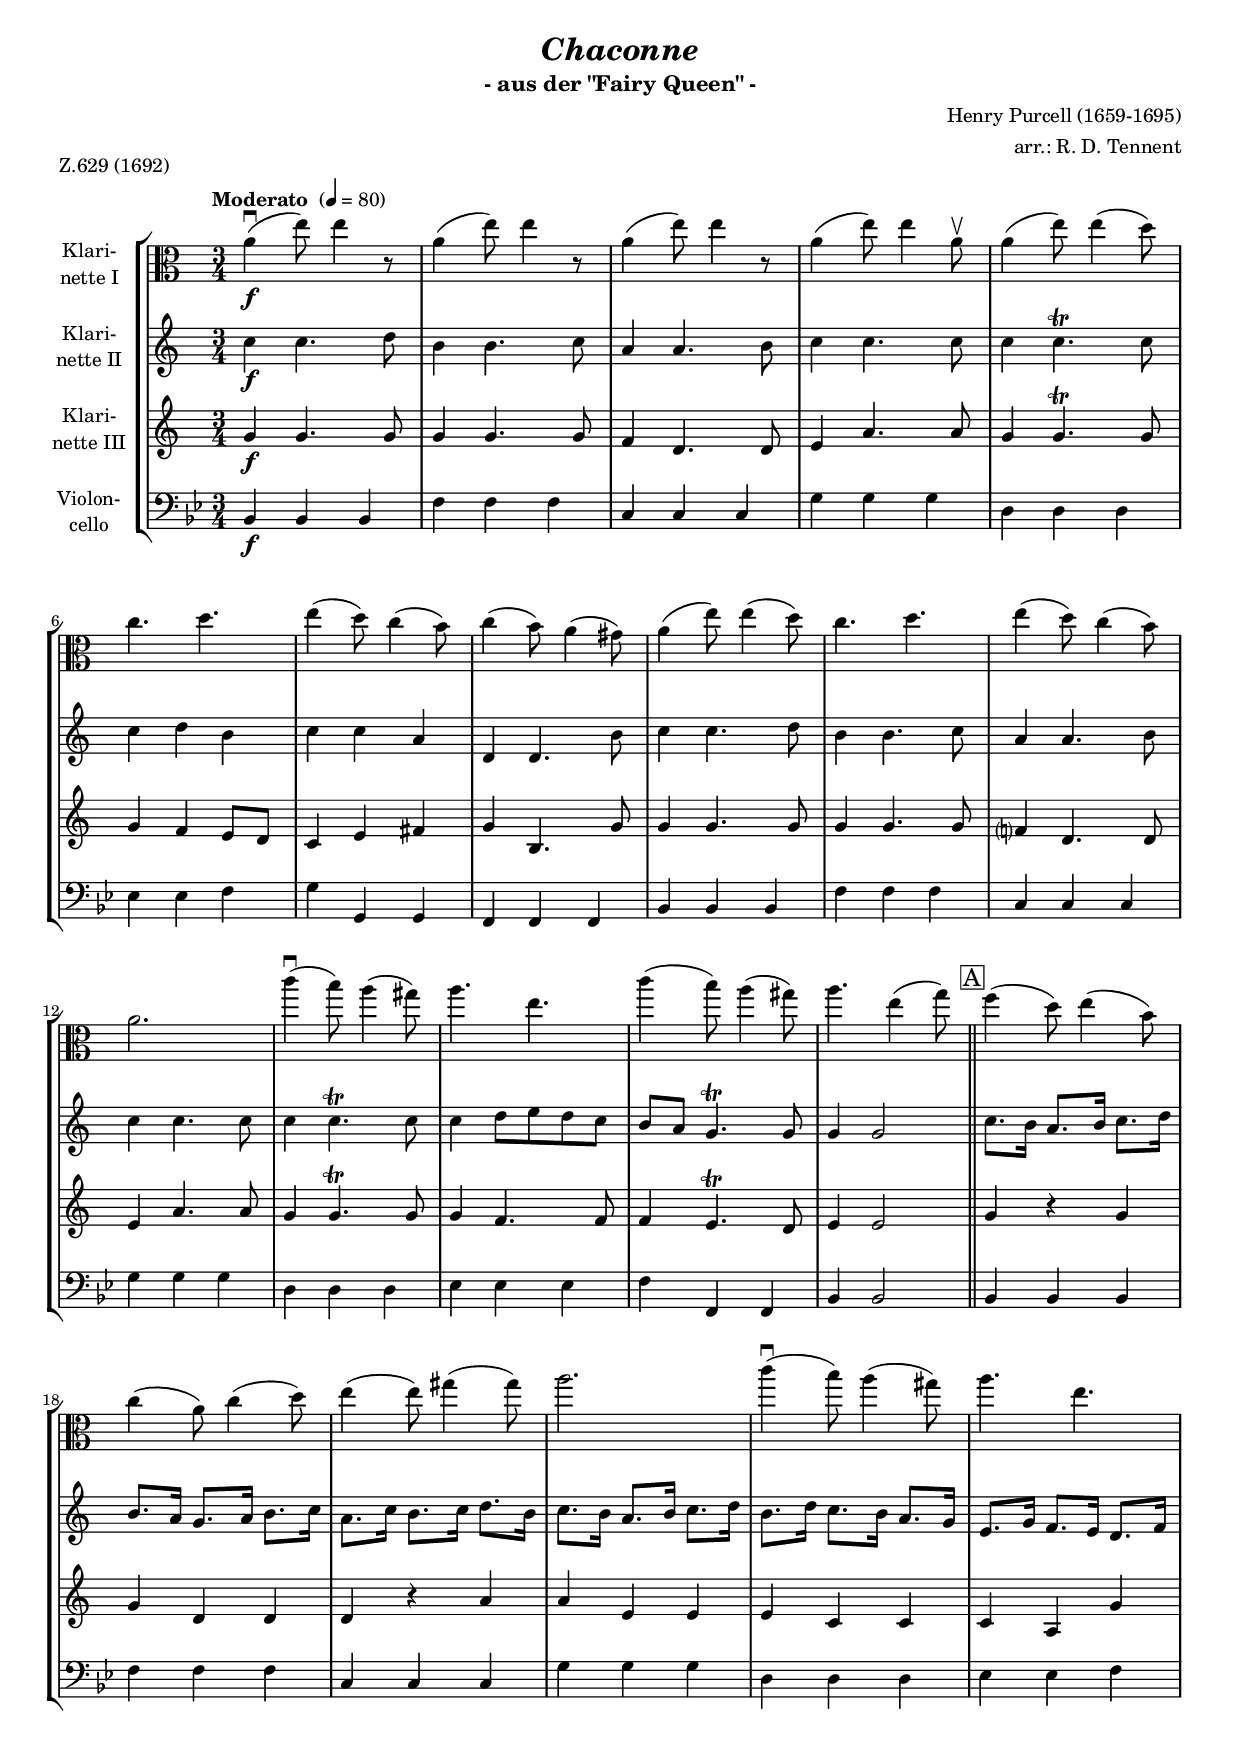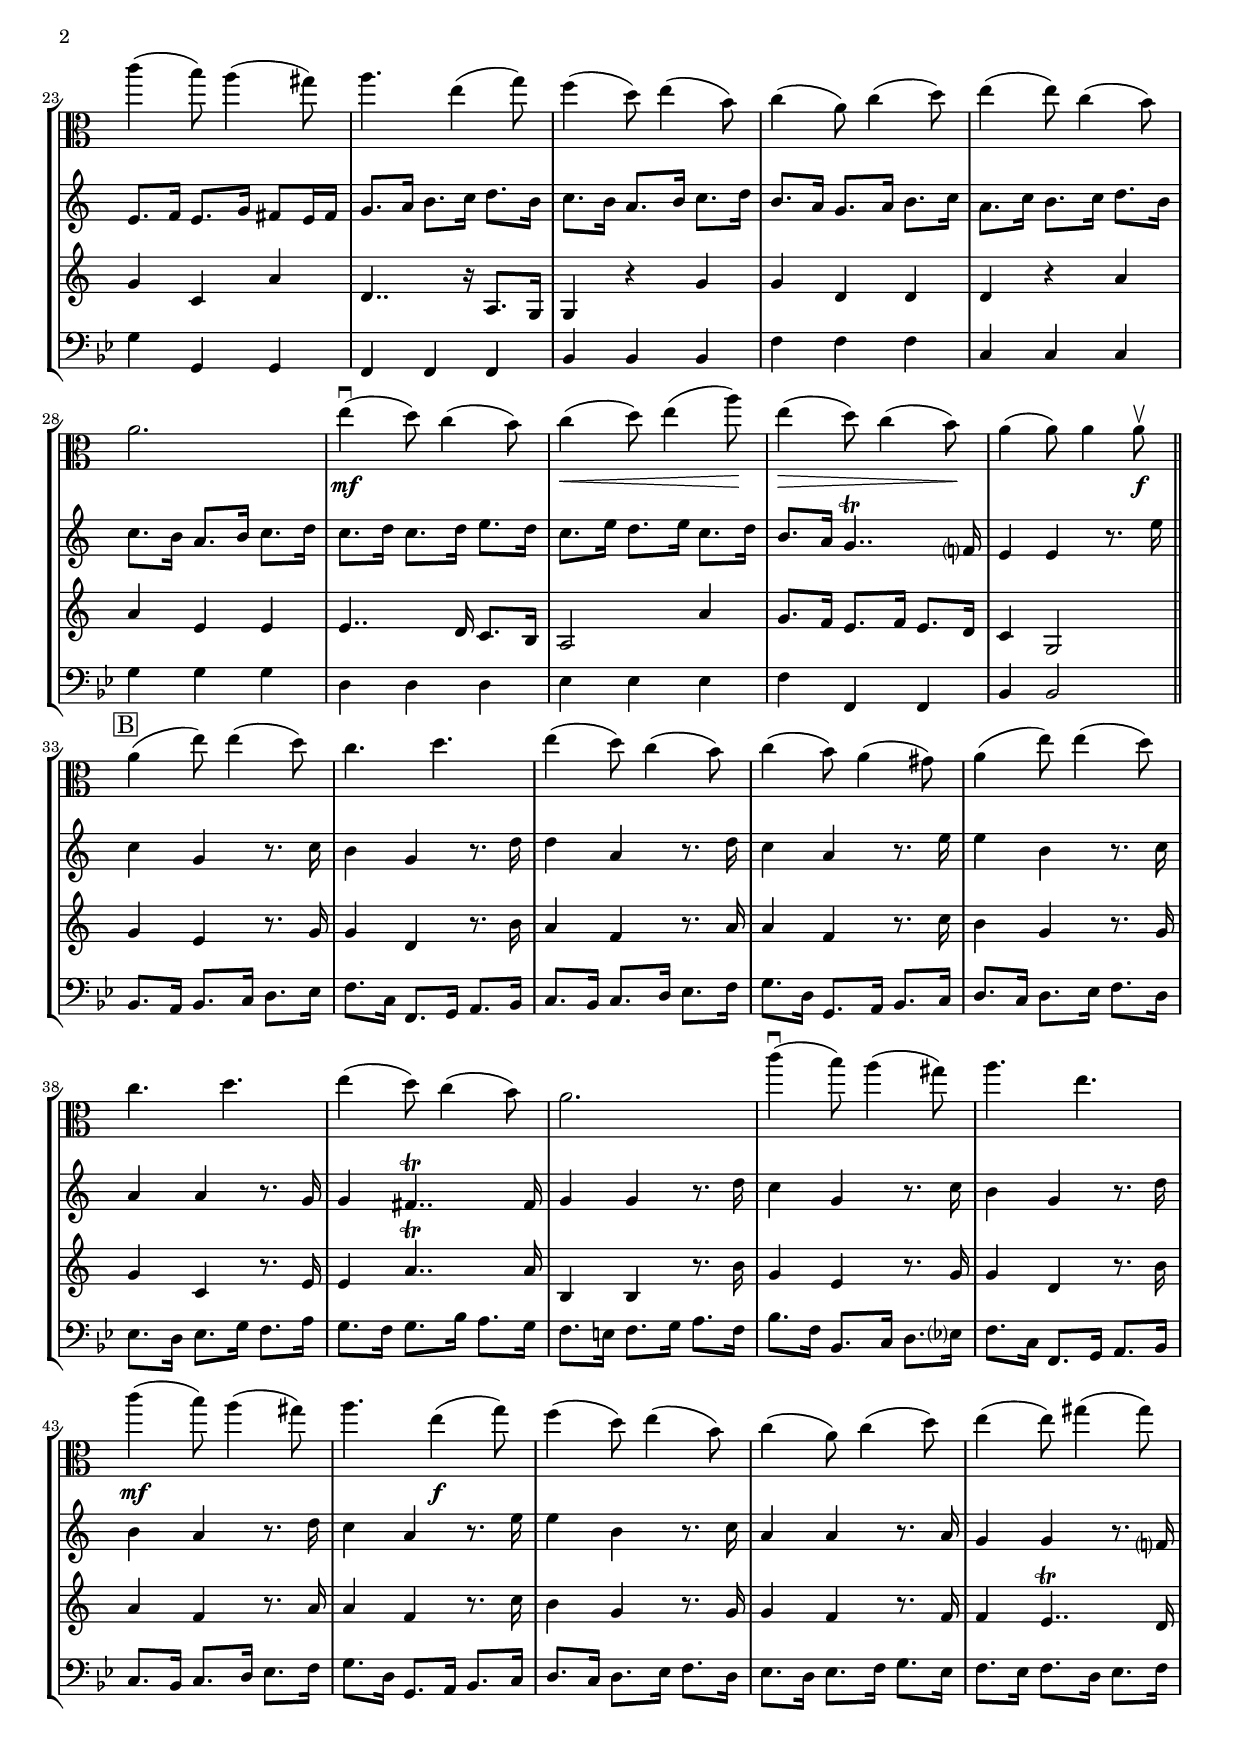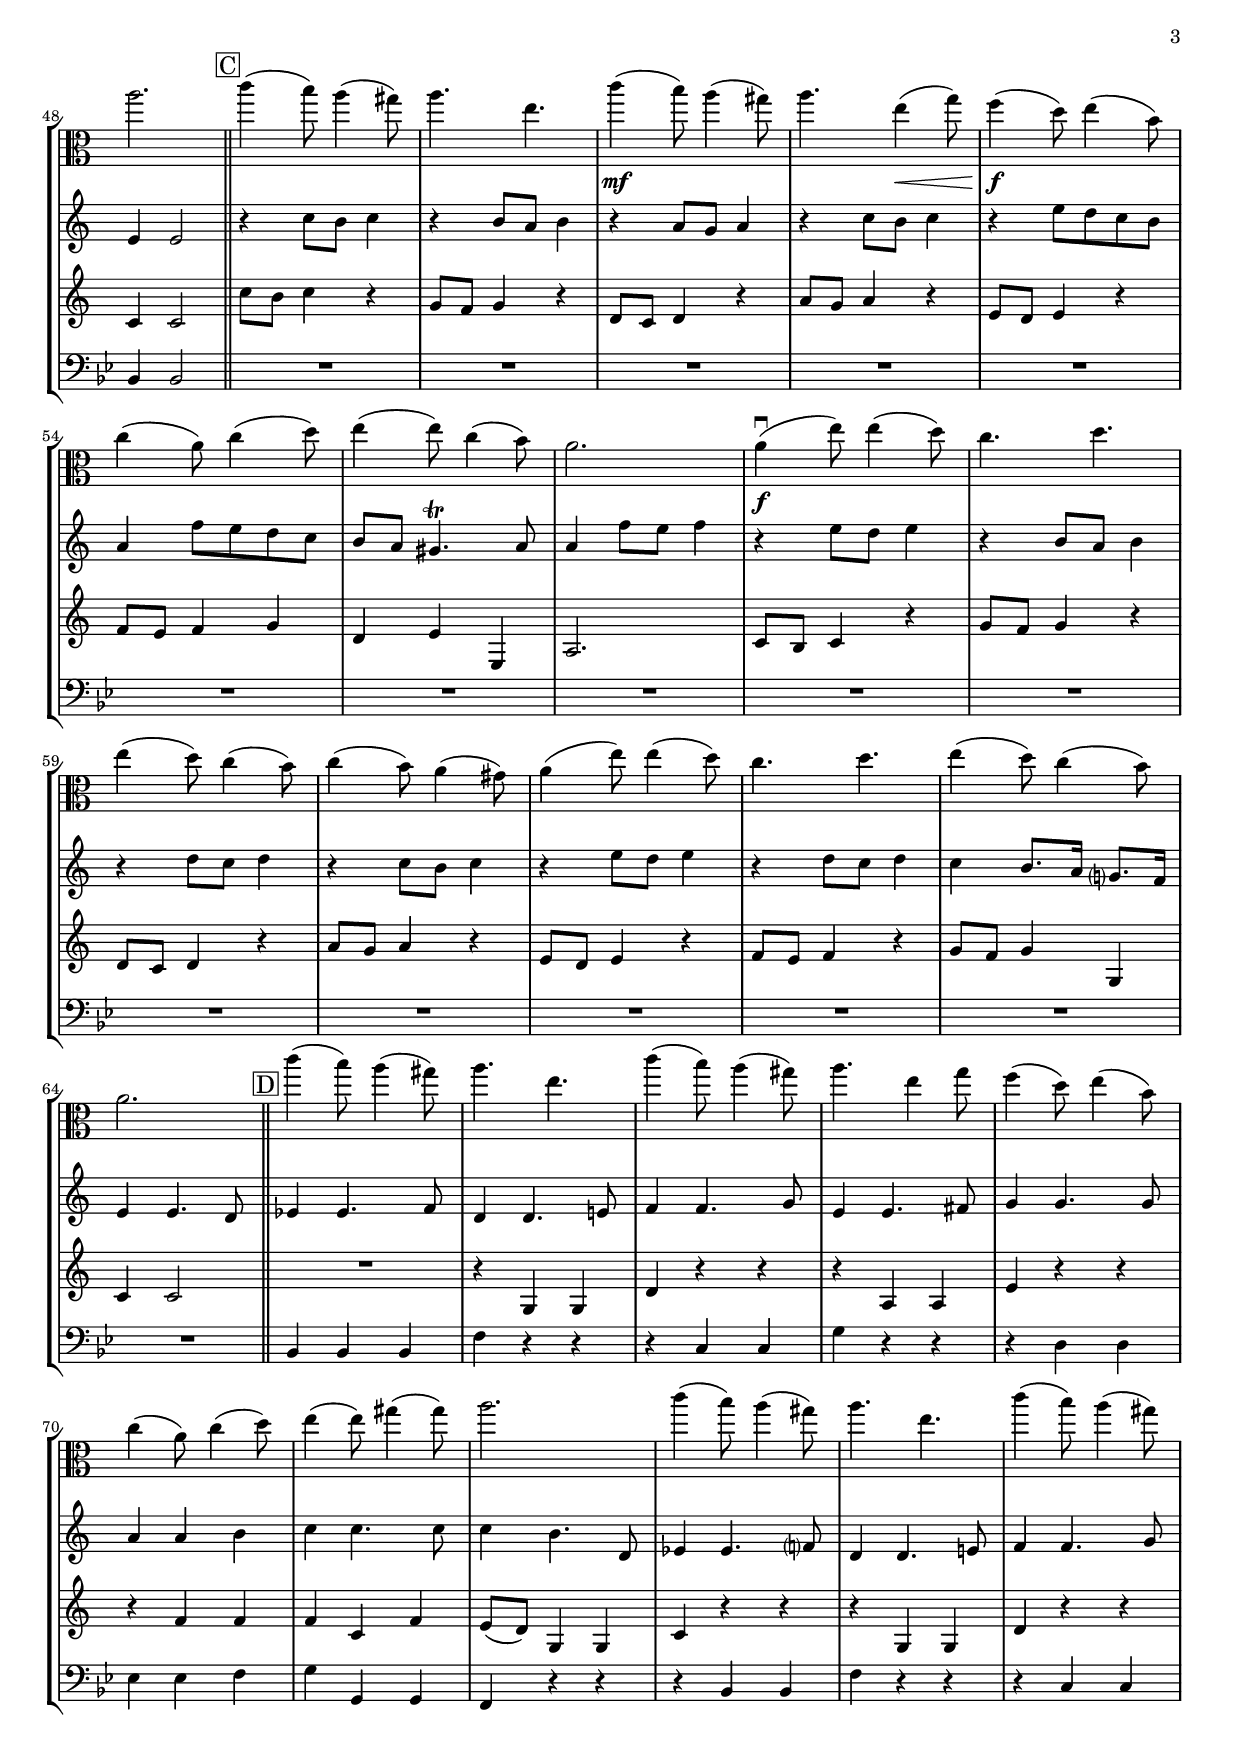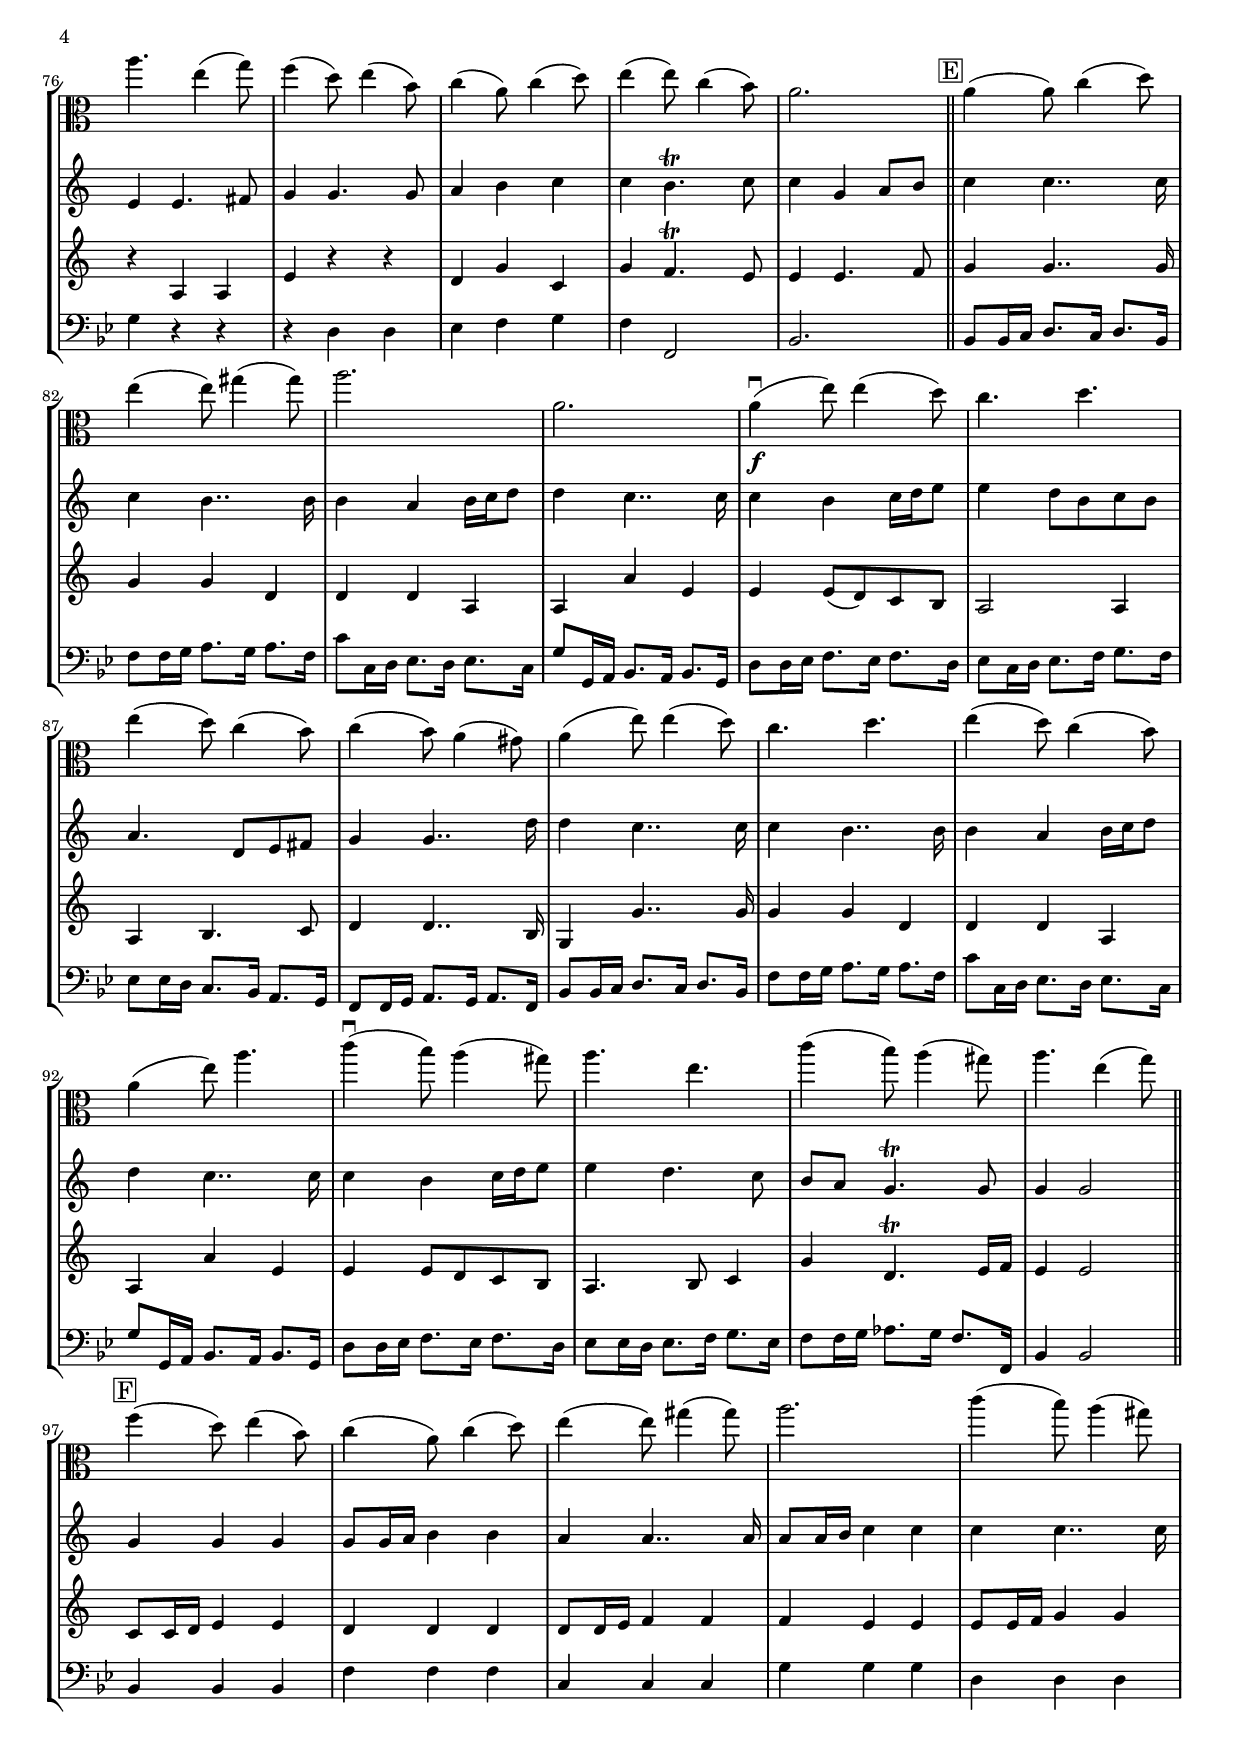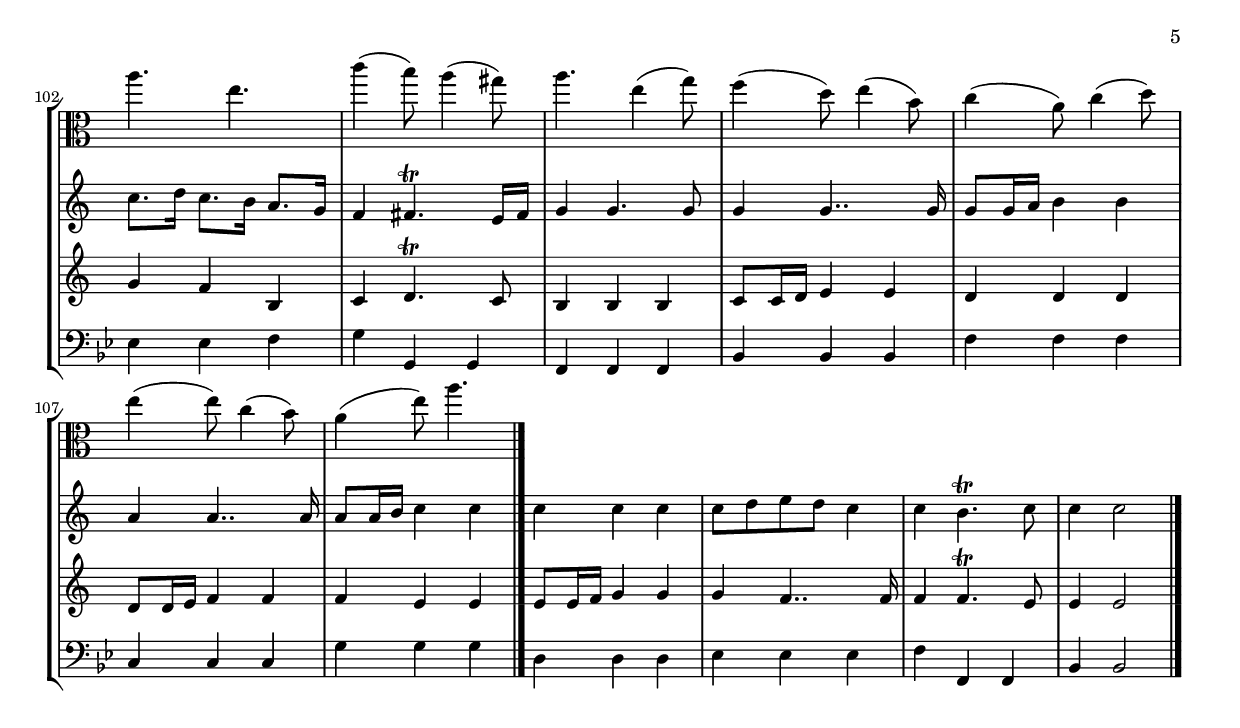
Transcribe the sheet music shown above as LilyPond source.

\version "2.18.2"
\include "deutsch.ly"

#(set-global-staff-size 17)

\header {
  title     = \markup \italic "Chaconne"
  subtitle  = "- aus der \"Fairy Queen\" -"
  composer  = "Henry Purcell (1659-1695)"
  arranger  = "arr.: R. D. Tennent"
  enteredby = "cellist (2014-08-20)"
  piece     = "Z.629 (1692)"
}

voiceconsts = {
 \key a \minor
 \time 3/4
 \clef "treble"
% \numericTimeSignature
 \compressFullBarRests
 \tempo "Moderato " 4=80
}

%mihi = "string ensemble 1"
mihi = "clarinet"
%mihi = "accordion"
milo = "bassoon"
%milo = "harpsichord"

boxa = { \bar "||" \mark \markup \box "A" }
boxb = { \bar "||" \mark \markup \box "B" }
boxc = { \bar "||" \mark \markup \box "C" }
boxd = { \bar "||" \mark \markup \box "D" }
boxe = { \bar "||" \mark \markup \box "E" }
boxf = { \bar "||" \mark \markup \box "F" }

\include "v1.ily"
vb = \relative c'' {
  \voiceconsts

  c4\f c4. d8
  h4 h4. c8
  a4 a4. h8
  c4 c4. c8
  c4 c4.\trill c8
  c4 d h
  c c a
  d, d4. h'8
  c4 c4. d8

  h4 h4. c8
  a4 a4. h8
  c4 c4. c8
  c4 c4.\trill c8
  c4 d8 e d c
  h a g4.\trill g8
  g4 g2 \boxa
  c8. h16 a8. h16 c8. d16
  h8. a16 g8. a16 h8. c16

  a8. c16 h8. c16 d8. h16
  c8. h16 a8. h16 c8. d16
  h8. d16 c8. h16 a8. g16
  e8. g16 f8. e16 d8. f16
  e8. f16 e8. g16 fis8 e16 fis
  g8. a16 h8. c16 d8. h16
  c8. h16 a8. h16 c8. d16

  h8. a16 g8. a16 h8. c16
  a8. c16 h8. c16 d8. h16
  c8. h16 a8. h16 c8. d16
  c8. d16 c8. d16 e8. d16
  c8. e16 d8. e16 c8. d16
  h8. a16 g4..\trill f?16
  e4 e r8. e'16 \boxb
  c4 g r8. c16

  h4 g r8. d'16
  d4 a r8. d16
  c4 a r8. e'16
  e4 h r8. c16
  a4 a r8. g16
  g4 fis4..\trill fis16
  g4 g r8. d'16
  c4 g r8. c16
  h4 g r8. d'16

  h4 a r8. d16
  c4 a r8. e'16
  e4 h r8. c16
  a4 a r8. a16
  g4 g r8. f?16
  e4 e2 \boxc
  r4 c'8 h c4
  r h8 a h4
  r a8 g a4

  r c8 h c4
  r e8 d c h
  a4 f'8 e d c
  h a gis4.\trill a8
  a4 f'8 e f4
  r e8 d e4
  r h8 a h4
  r d8 c d4

  r c8 h c4
  r e8 d e4
  r d8 c d4
  c h8. a16 g?8. f16
  e4 e4. d8 \boxd
  es4 es4. f8
  d4 d4. e!8
  f4 f4. g8
  e4 e4. fis8

  g4 g4. g8
  a4 a h
  c c4. c8
  c4 h4. d,8
  es4 es4. f?8
  d4 d4. e!8
  f4 f4. g8
  e4 e4. fis8
  g4 g4. g8

  a4 h c
  c h4.\trill c8
  c4 g a8 h \boxe
  c4 c4.. c16
  c4 h4.. h16
  h4 a h16 c d8
  d4 c4.. c16
  c4 h c16 d e8
  e4 d8 h c h

  a4. d,8 e fis
  g4 g4.. d'16
  d4 c4.. c16
  c4 h4.. h16
  h4 a h16 c d8
  d4 c4.. c16
  c4 h c16 d e8
  e4 d4. c8
  h a g4.\trill g8

  g4 g2 \boxf
  g4 g g
  g8 g16 a h4 h
  a a4.. a16
  a8 a16 h c4 c
  c c4.. c16
  c8. d16 c8. h16 a8. g16
  f4 fis4.\trill e16 fis
  g4 g4. g8

  g4 g4.. g16
  g8 g16 a h4 h
  a a4.. a16
  a8 a16 h c4 c
  c c c
  c8 d e d c4
  c h4.\trill c8
  c4 c2 \bar "|."
}

vc = \relative c'' {
  \voiceconsts

  g4\f g4. g8
  g4 g4. g8
  f4 d4. d8
  e4 a4. a8
  g4 g4.\trill g8
  g4 f e8 d
  c4 e fis
  g h,4. g'8
  g4 g4. g8

  g4 g4. g8
  f?4 d4. d8
  e4 a4. a8
  g4 g4.\trill g8
  g4 f4. f8
  f4 e4.\trill d8
  e4 e2 \boxa
  g4 r g
  g d d
  d r a'

  a e e
  e c c
  c a g'
  g c, a'
  d,4.. r16 a8. g16
  g4 r g'
  g d d
  d r a'
  a e e

  e4.. d16 c8. h16
  a2 a'4
  g8. f16 e8. f16 e8. d16
  c4 g2 \boxb
  g'4 e r8. g16
  g4 d r8. h'16
  a4 f r8. a16
  a4 f r8. c'16
  h4 g r8. g16

  g4 c, r8. e16
  e4 a4..\trill a16
  h,4 h r8. h'16
  g4 e r8. g16
  g4 d r8. h'16
  a4 f r8. a16
  a4 f r8. c'16
  h4 g r8. g16
  g4 f r8. f16

  f4 e4..\trill d16
  c4 c2 \boxc
  c'8 h c4 r
  g8 f g4 r
  d8 c d4 r
  a'8 g a4 r
  e8 d e4 r
  f8 e f4 g
  d e e,

  a2.
  c8 h c4 r
  g'8 f g4 r
  d8 c d4 r
  a'8 g a4 r
  e8 d e4 r
  f8 e f4 r
  g8 f g4 g,
  c c2 \boxd
  R2.

  r4 g g
  d' r r
  r a a
  e' r r
  r f f
  f c f
  e8( d) g,4 g
  c r r
  r g g
  d' r r

  r a a
  e' r r
  d g c,
  g' f4.\trill e8
  e4 e4. f8 \boxe
  g4 g4.. g16
  g4 g d
  d d a
  a a' e

  e e8( d) c h
  a2 a4
  a h4. c8
  d4 d4.. h16
  g4 g'4.. g16
  g4 g d
  d d a
  a a' e
  e e8 d c h
  a4. h8 c4

  g' d4.\trill e16 f
  e4 e2 \boxf
  c8 c16 d e4 e
  d d d
  d8 d16 e f4 f
  f e e
  e8 e16 f g4 g
  g f h,
  c d4.\trill c8

  h4 h h
  c8 c16 d e4 e
  d d d
  d8 d16 e f4 f
  f e e
  e8 e16 f g4 g
  g f4.. f16
  f4 f4.\trill e8
  e4 e2 \bar "|."
}

vd = \relative c {
  \voiceconsts
  \clef "bass"

  c4\f c c
  g' g g
  d d d
  a' a a
  e e e
  f f g
  a a, a
  g g g

  c c c
  g' g g
  d d d
  a' a a
  e e e
  f f f
  g g, g
  c c2 \boxa
  c4 c c

  g' g g
  d d d
  a' a a
  e e e
  f f g
  a a, a
  g g g
  c c c
  g' g g

  d d d
  a' a a
  e e e
  f f f
  g g, g
  c c2 \boxb
  c8. h16 c8. d16 e8. f16
  g8. d16 g,8. a16 h8. c16

  d8. c16 d8. e16 f8. g16
  a8. e16 a,8. h16 c8. d16
  e8. d16 e8. f16 g8. e16
  f8. e16 f8. a16 g8. h16
  a8. g16 a8. c16 h8. a16
  g8. fis16 g8. a16 h8. g16
  c8. g16 c,8. d16 e8. f?16

  g8. d16 g,8. a16 h8. c16
  d8. c16 d8. e16 f8. g16
  a8. e16 a,8. h16 c8. d16
  e8. d16 e8. f16 g8. e16
  f8. e16 f8. g16 a8. f16
  g8. f16 g8. e16 f8. g16
  c,4 c2 \boxc

  R2.*16 \boxd
  c4 c c
  g' r r
  r d d
  a' r r
  r e e
  f f g
  a a, a
  g r r

  r c c
  g' r r
  r d d
  a' r r
  r e e
  f g a
  g g,2
  c2. \boxe
  c8 c16 d e8. d16 e8. c16

  g'8 g16 a h8. a16 h8. g16
  d'8 d,16 e f8. e16 f8. d16
  a'8 a,16 h c8. h16 c8. a16
  e'8 e16 f g8. f16 g8. e16
  f8 d16 e f8. g16 a8. g16
  f8 f16 e d8. c16 h8. a16
  g8 g16 a h8. a16 h8. g16

  c8 c16 d e8. d16 e8. c16
  g'8 g16 a h8. a16 h8. g16
  d'8 d,16 e f8. e16 f8. d16
  a'8 a,16 h c8. h16 c8. a16
  e'8 e16 f g8. f16 g8. e16
  f8 f16 e f8. g16 a8. f16

  g8 g16 a b8. a16 g8. g,16
  c4 c2 \boxf
  c4 c c
  g' g g
  d d d
  a' a a
  e e e
  f f g
  a a, a

  g g g
  c c c
  g' g g
  d d d
  a' a a
  e e e
  f f f
  g g, g
  c4 c2 \bar "|."
}


music = \new StaffGroup <<
      \new Staff {
	\set Staff.midiInstrument = \mihi
	\set Staff.instrumentName = \markup \center-column { "Klari-" "nette I" }
	\transpose c c { \va }
      }

      \new Staff {
	\set Staff.midiInstrument = \mihi
	\set Staff.instrumentName = \markup \center-column { "Klari-" "nette II" }
	\transpose c c { \vb }
      }

      \new Staff {
	\set Staff.midiInstrument = \milo
	\set Staff.instrumentName = \markup \center-column { "Klari-" "nette III" }
	\transpose c c { \vc }
      }

      \new Staff {
	\set Staff.midiInstrument = \milo
	\set Staff.instrumentName = \markup \center-column { "Violon-" "cello" }
	\transpose c b, { \vd }
      }
>>

\book {
  \score {
    \music
    \layout {}
  }

  \score {
    \unfoldRepeats \music

    \midi {
      \context {
        \Score
      }
    }
  }
}
